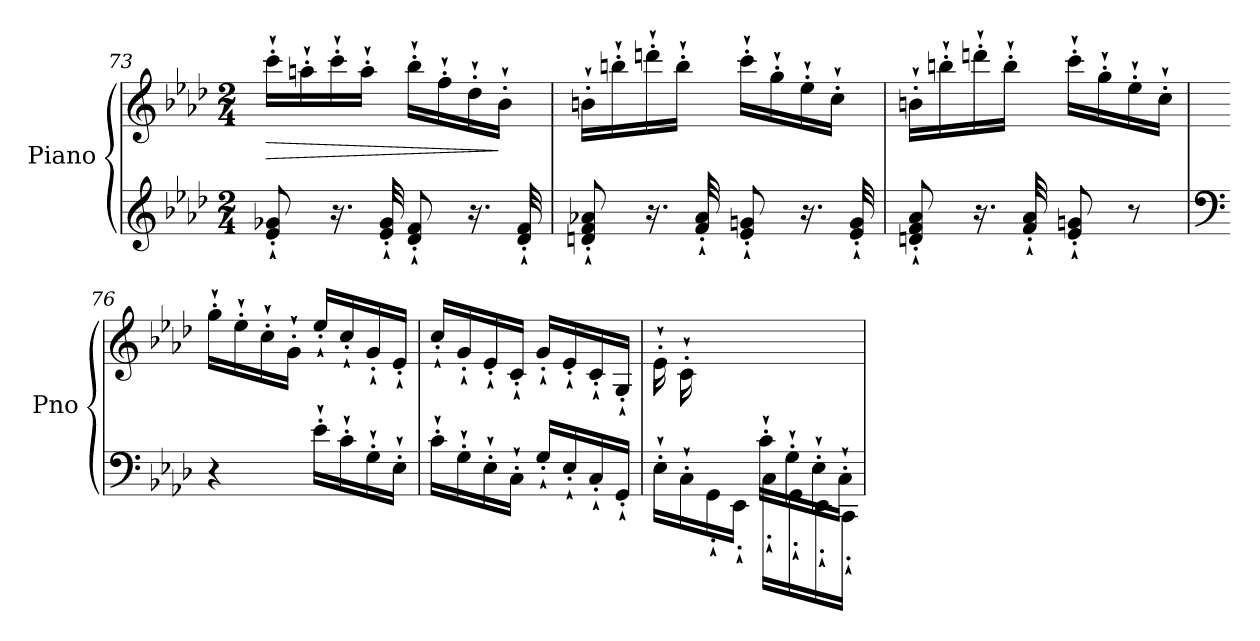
**kern	**kern	**dynam
*part1	*part1	*part1
*staff2	*staff1	*staff1/2
*I"Piano	*	*
*I'Pno	*	*
!!LO:LB:g=z
*clefG2	*clefG2	*
*k[b-e-a-d-]	*k[b-e-a-d-]	*
*M2/4	*M2/4	*
=73	=73	=73
!	!	!LO:HP:b
8e-/'` 8g-X/'`	16ccc'`\LL	>
.	16aan'`\	.
16.r	16ccc'`\	.
.	16aa'`\JJ	.
32e-/'` 32g-/'`	.	.
8d-/'` 8f/'`	16bb-'`\LL	.
.	16ff'`\	.
16.r	16dd-'`\	.
.	16b-'`\JJ	]
32d-/'` 32f/'`	.	.
!!LO:LB:g=z
=74	=74	=74
8dn/'` 8f/'` 8a-X/'`	16bn'`\LL	.
.	16bbn'`\	.
16.r	16dddn'`\	.
.	16bb'`\JJ	.
32f/'` 32a-/'`	.	.
8e-/'` 8gn/'`	16ccc'`\LL	.
.	16gg'`\	.
16.r	16ee-'`\	.
.	16cc'`\JJ	.
32e-/'` 32g/'`	.	.
=75	=75	=75
8dn/'` 8f/'` 8a-/'`	16bn'`\LL	.
.	16bbn'`\	.
16.r	16dddn'`\	.
.	16bb'`\JJ	.
32f/'` 32a-/'`	.	.
8e-/'` 8gn/'`	16ccc'`\LL	.
.	16gg'`\	.
8r	16ee-'`\	.
.	16cc'`\JJ	.
=76	=76	=76
*clefF4	*	*
4r	16gg'`\LL	.
.	16ee-'`\	.
.	16cc'`\	.
.	16g'`\JJ	.
16e-'`\LL	16ee-'`/LL	.
16c'`\	16cc'`/	.
16G'`\	16g'`/	.
16E-'`\JJ	16e-'`/JJ	.
=77	=77	=77
16c'`\LL	16cc'`/LL	.
16G'`\	16g'`/	.
16E-'`\	16e-'`/	.
16C'`\JJ	16c'`/JJ	.
16G'`/LL	16g'`/LL	.
16E-'`/	16e-'`/	.
16C'`/	16c'`/	.
16GG'`/JJ	16G'`/JJ	.
!!LO:LB:g=z
=78	=78	=78
*^	*	*
8ryy	16E-'`\LL	16e-'`\LL	.
.	16C'`\	16c'`\	.
16G'`/	16GG'`\	4.ryy	.
16E-'`/JJ	16EE-'`\JJ	.	.
16c'`\LL	16C'`\LL	.	.
16G'`\	16GG'`\	.	.
16E-'`\	16EE-'`\	.	.
16C'`\JJ	16CC'`\JJ	.	.
*v	*v	*	*
=	=	=
*-	*-	*-
